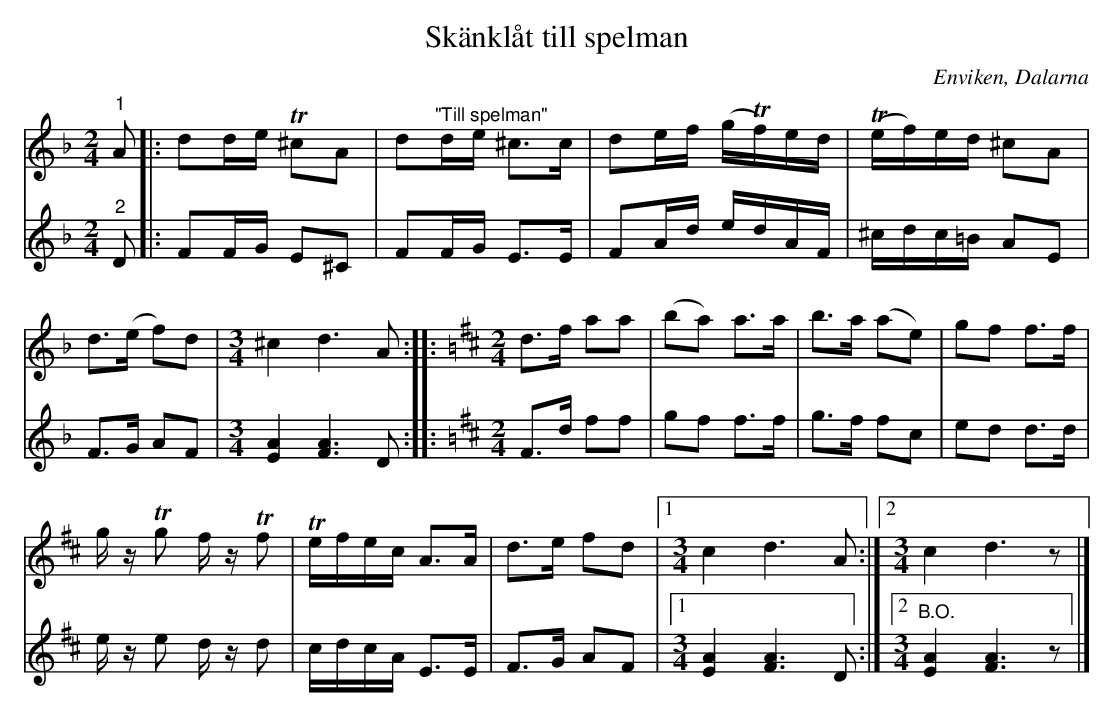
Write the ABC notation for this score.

X:1
T:Skänklåt till spelman
O:Enviken, Dalarna
L:1/8
M:2/4
K:Dm
V:1
"^1" A |: dd/e/T ^cA | d"^\"Till spelman\""d/e/ ^c>c | de/f/ (g/Tf/)e/d/ | T (e/f/)e/d/ ^cA |
d>(e f)d |[M:3/4] ^c2 d3 A ::[K:D][M:2/4] d>f aa | (ba) a>a | b>a (ae) | gf f>f |
g/ z/T g f/ z/T f |T e/f/e/c/ A>A | d>e fd |1[M:3/4] c2 d3 A :|2 [M:3/4] c2 d3 z |]
V:2
"^2" D |: FF/G/ E^C | FF/G/ E>E | FA/d/ e/d/A/F/ | ^c/d/c/=B/ AE |
F>G AF |[M:3/4] [EA]2 [FA]3 D :: [K:D][M:2/4] F>d ff | gf f>f | g>f fc | ed d>d |
e/ z/ e d/ z/ d | c/d/c/A/ E>E | F>G AF |1 [M:3/4] [EA]2 [FA]3 D :|2[M:3/4] "^B.O." [EA]2 [FA]3 z |]
